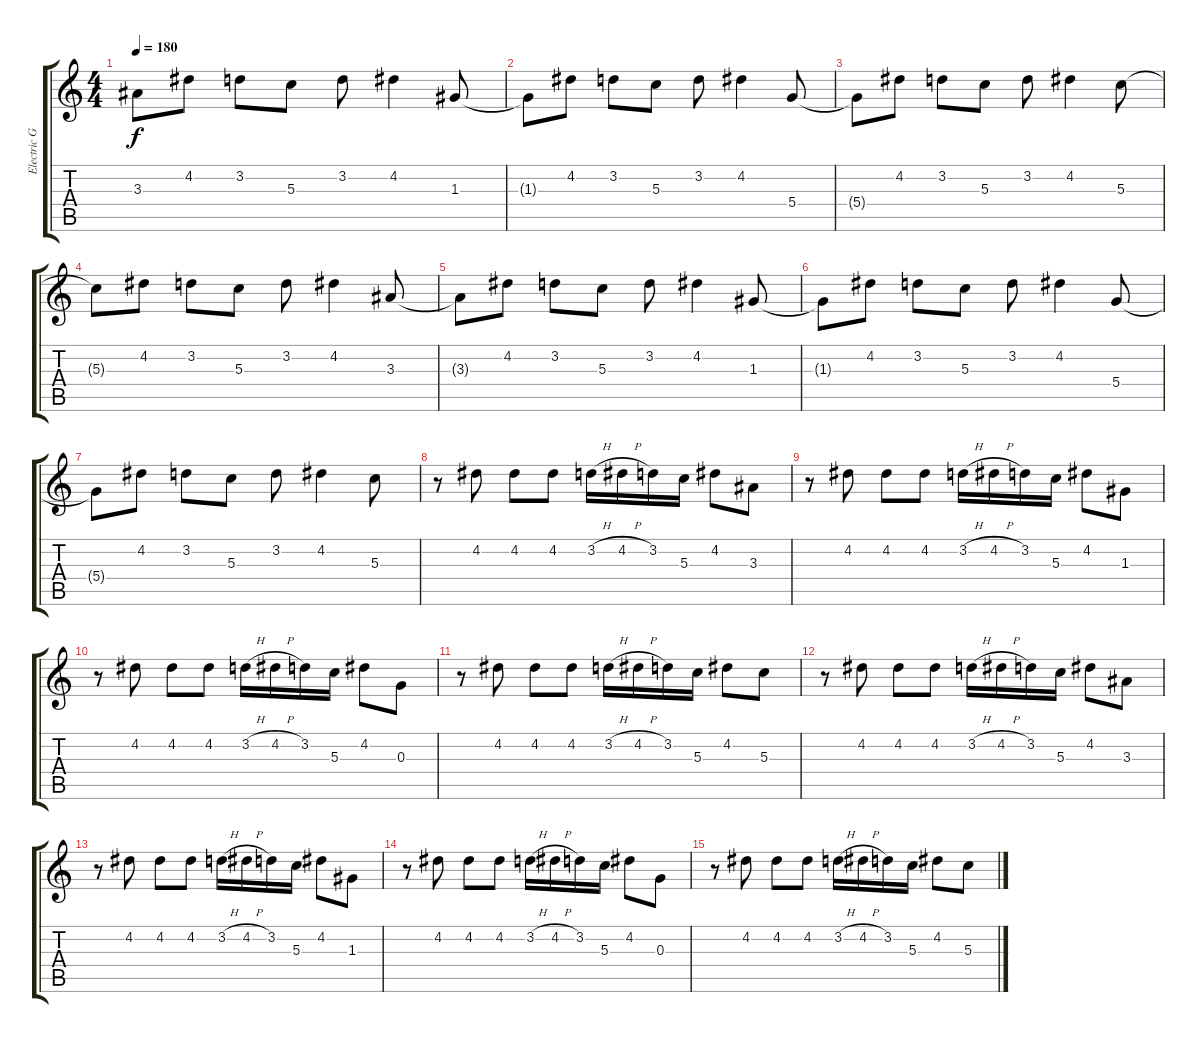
\track ("Electric Guitar (Mustaine)" "Electric G") {instrument distortionguitar}
\staff {score tabs}
\tuning (E4 B3 G3 D3 A2 E2) {hide}
\ts (4 4)
\tempo 180
\clef g2
\ks c
3.3{t}.8{dy f} 4.2.8 3.2.8 5.3.8 3.2.8 4.2.4 1.3.8 |
1.3{t}.8 4.2.8 3.2.8 5.3.8 3.2.8 4.2.4 5.4.8 |
5.4{t}.8 4.2.8 3.2.8 5.3.8 3.2.8 4.2.4 5.3.8 |
5.3{t}.8 4.2.8 3.2.8 5.3.8 3.2.8 4.2.4 3.3.8 |
3.3{t}.8 4.2.8 3.2.8 5.3.8 3.2.8 4.2.4 1.3.8 |
1.3{t}.8 4.2.8 3.2.8 5.3.8 3.2.8 4.2.4 5.4.8 |
5.4{t}.8 4.2.8 3.2.8 5.3.8 3.2.8 4.2.4 5.3.8 |
r.8 4.2.8 4.2.8 4.2.8 3.2{h}.16 4.2{h}.16 3.2.16 5.3.16 4.2.8 3.3.8 |
r.8 4.2.8 4.2.8 4.2.8 3.2{h}.16 4.2{h}.16 3.2.16 5.3.16 4.2.8 1.3.8 |
r.8 4.2.8 4.2.8 4.2.8 3.2{h}.16 4.2{h}.16 3.2.16 5.3.16 4.2.8 0.3.8 |
r.8 4.2.8 4.2.8 4.2.8 3.2{h}.16 4.2{h}.16 3.2.16 5.3.16 4.2.8 5.3.8 |
r.8 4.2.8 4.2.8 4.2.8 3.2{h}.16 4.2{h}.16 3.2.16 5.3.16 4.2.8 3.3.8 |
r.8 4.2.8 4.2.8 4.2.8 3.2{h}.16 4.2{h}.16 3.2.16 5.3.16 4.2.8 1.3.8 |
r.8 4.2.8 4.2.8 4.2.8 3.2{h}.16 4.2{h}.16 3.2.16 5.3.16 4.2.8 0.3.8 |
r.8 4.2.8 4.2.8 4.2.8 3.2{h}.16 4.2{h}.16 3.2.16 5.3.16 4.2.8 5.3.8
